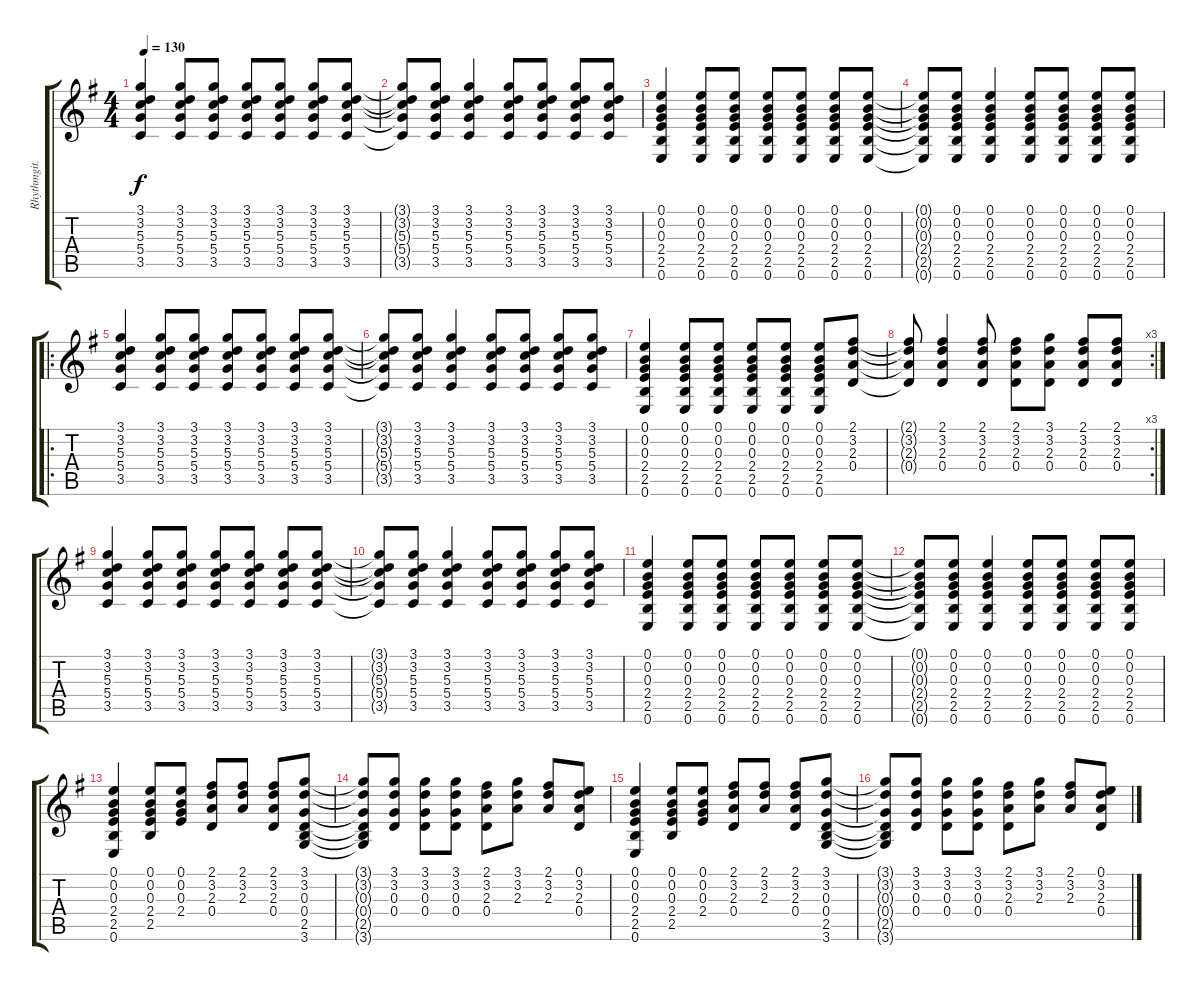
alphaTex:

\track ("Rhythmgit.1" "Rhythmgit.") {instrument acousticguitarsteel}
\staff {score tabs}
\tuning (E4 B3 G3 D3 A2 E2) {hide}
\ts (4 4)
\tempo 130
\clef g2
\ks g
(3.1 3.2 5.3 5.4 3.5).4{dy f} (3.1 3.2 5.3 5.4 3.5).8 (3.1 3.2 5.3 5.4 3.5).8 (3.1 3.2 5.3 5.4 3.5).8 (3.1 3.2 5.3 5.4 3.5).8 (3.1 3.2 5.3 5.4 3.5).8 (3.1 3.2 5.3 5.4 3.5).8 |
(3.1{t} 3.2{t} 5.3{t} 5.4{t} 3.5{t}).8 (3.1 3.2 5.3 5.4 3.5).8 (3.1 3.2 5.3 5.4 3.5).4 (3.1 3.2 5.3 5.4 3.5).8 (3.1 3.2 5.3 5.4 3.5).8 (3.1 3.2 5.3 5.4 3.5).8 (3.1 3.2 5.3 5.4 3.5).8 |
(0.1 0.2 0.3 2.4 2.5 0.6).4 (0.1 0.2 0.3 2.4 2.5 0.6).8 (0.1 0.2 0.3 2.4 2.5 0.6).8 (0.1 0.2 0.3 2.4 2.5 0.6).8 (0.1 0.2 0.3 2.4 2.5 0.6).8 (0.1 0.2 0.3 2.4 2.5 0.6).8 (0.1 0.2 0.3 2.4 2.5 0.6).8 |
(0.1{t} 0.2{t} 0.3{t} 2.4{t} 2.5{t} 0.6{t}).8 (0.1 0.2 0.3 2.4 2.5 0.6).8 (0.1 0.2 0.3 2.4 2.5 0.6).4 (0.1 0.2 0.3 2.4 2.5 0.6).8 (0.1 0.2 0.3 2.4 2.5 0.6).8 (0.1 0.2 0.3 2.4 2.5 0.6).8 (0.1 0.2 0.3 2.4 2.5 0.6).8 |
\ro
(3.1 3.2 5.3 5.4 3.5).4 (3.1 3.2 5.3 5.4 3.5).8 (3.1 3.2 5.3 5.4 3.5).8 (3.1 3.2 5.3 5.4 3.5).8 (3.1 3.2 5.3 5.4 3.5).8 (3.1 3.2 5.3 5.4 3.5).8 (3.1 3.2 5.3 5.4 3.5).8 |
(3.1{t} 3.2{t} 5.3{t} 5.4{t} 3.5{t}).8 (3.1 3.2 5.3 5.4 3.5).8 (3.1 3.2 5.3 5.4 3.5).4 (3.1 3.2 5.3 5.4 3.5).8 (3.1 3.2 5.3 5.4 3.5).8 (3.1 3.2 5.3 5.4 3.5).8 (3.1 3.2 5.3 5.4 3.5).8 |
(0.1 0.2 0.3 2.4 2.5 0.6).4 (0.1 0.2 0.3 2.4 2.5 0.6).8 (0.1 0.2 0.3 2.4 2.5 0.6).8 (0.1 0.2 0.3 2.4 2.5 0.6).8 (0.1 0.2 0.3 2.4 2.5 0.6).8 (0.1 0.2 0.3 2.4 2.5 0.6).8 (2.1 3.2 2.3 0.4).8 |
\rc 3
(2.1{t} 3.2{t} 2.3{t} 0.4{t}).8 (2.1 3.2 2.3 0.4).4 (2.1 3.2 2.3 0.4).8 (2.1 3.2 2.3 0.4).8 (3.1 3.2 2.3 0.4).8 (2.1 3.2 2.3 0.4).8 (2.1 3.2 2.3 0.4).8 |
(3.1 3.2 5.3 5.4 3.5).4 (3.1 3.2 5.3 5.4 3.5).8 (3.1 3.2 5.3 5.4 3.5).8 (3.1 3.2 5.3 5.4 3.5).8 (3.1 3.2 5.3 5.4 3.5).8 (3.1 3.2 5.3 5.4 3.5).8 (3.1 3.2 5.3 5.4 3.5).8 |
(3.1{t} 3.2{t} 5.3{t} 5.4{t} 3.5{t}).8 (3.1 3.2 5.3 5.4 3.5).8 (3.1 3.2 5.3 5.4 3.5).4 (3.1 3.2 5.3 5.4 3.5).8 (3.1 3.2 5.3 5.4 3.5).8 (3.1 3.2 5.3 5.4 3.5).8 (3.1 3.2 5.3 5.4 3.5).8 |
(0.1 0.2 0.3 2.4 2.5 0.6).4 (0.1 0.2 0.3 2.4 2.5 0.6).8 (0.1 0.2 0.3 2.4 2.5 0.6).8 (0.1 0.2 0.3 2.4 2.5 0.6).8 (0.1 0.2 0.3 2.4 2.5 0.6).8 (0.1 0.2 0.3 2.4 2.5 0.6).8 (0.1 0.2 0.3 2.4 2.5 0.6).8 |
(0.1{t} 0.2{t} 0.3{t} 2.4{t} 2.5{t} 0.6{t}).8 (0.1 0.2 0.3 2.4 2.5 0.6).8 (0.1 0.2 0.3 2.4 2.5 0.6).4 (0.1 0.2 0.3 2.4 2.5 0.6).8 (0.1 0.2 0.3 2.4 2.5 0.6).8 (0.1 0.2 0.3 2.4 2.5 0.6).8 (0.1 0.2 0.3 2.4 2.5 0.6).8 |
(0.1 0.2 0.3 2.4 2.5 0.6).4 (0.1 0.2 0.3 2.4 2.5).8 (0.1 0.2 0.3 2.4).8 (2.1 3.2 2.3 0.4).8 (2.1 3.2 2.3).8 (2.1 3.2 2.3 0.4).8 (3.1 3.2 0.3 0.4 2.5 3.6).8 |
(3.1{t} 3.2{t} 0.3{t} 0.4{t} 2.5{t} 3.6{t}).8 (3.1 3.2 0.3 0.4).8 (3.1 3.2 0.3 0.4).8 (3.1 3.2 0.3 0.4).8 (2.1 3.2 2.3 0.4).8 (3.1 3.2 2.3).8 (2.1 3.2 2.3).8 (0.1 3.2 2.3 0.4).8 |
(0.1 0.2 0.3 2.4 2.5 0.6).4 (0.1 0.2 0.3 2.4 2.5).8 (0.1 0.2 0.3 2.4).8 (2.1 3.2 2.3 0.4).8 (2.1 3.2 2.3).8 (2.1 3.2 2.3 0.4).8 (3.1 3.2 0.3 0.4 2.5 3.6).8 |
(3.1{t} 3.2{t} 0.3{t} 0.4{t} 2.5{t} 3.6{t}).8 (3.1 3.2 0.3 0.4).8 (3.1 3.2 0.3 0.4).8 (3.1 3.2 0.3 0.4).8 (2.1 3.2 2.3 0.4).8 (3.1 3.2 2.3).8 (2.1 3.2 2.3).8 (0.1 3.2 2.3 0.4).8
